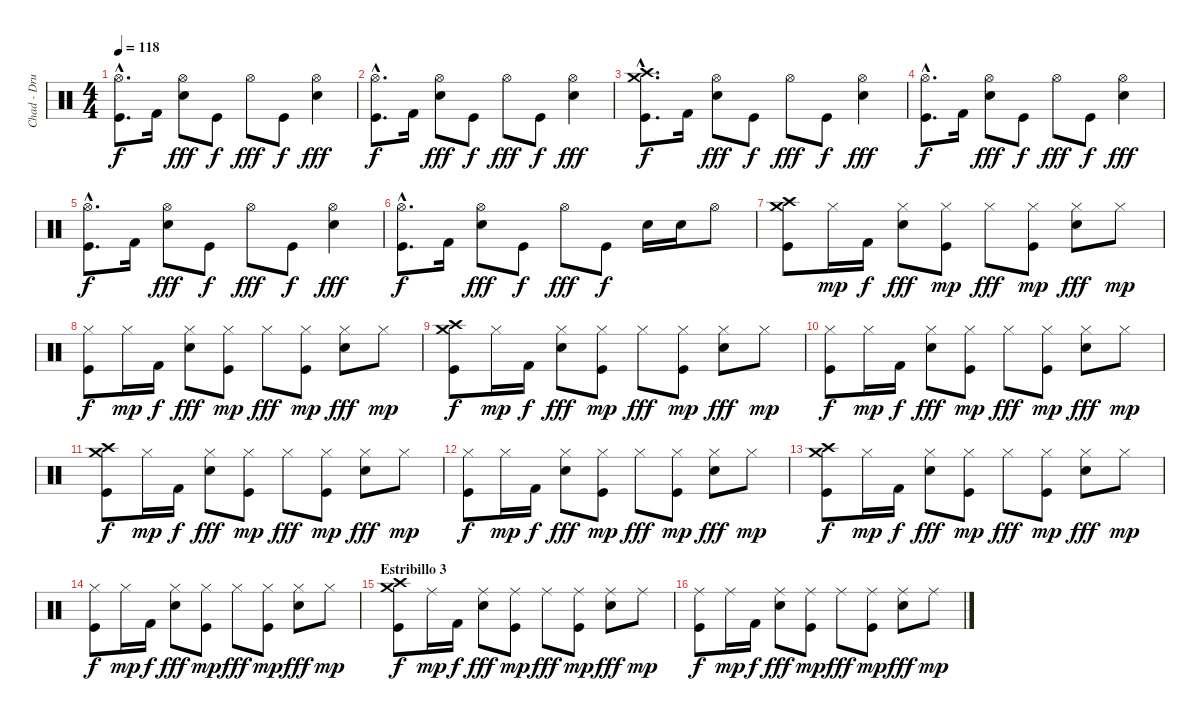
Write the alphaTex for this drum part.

\track ("Chad - Drums" "Chad - Dru") {instrument percussion}
\staff {score}
\articulation defaults
\ts (4 4)
\tempo 118
\clef neutral
\ks c
("Hi-Hat (open)"{hac} "Kick (hit)"{hac}).8{d dy f} "Kick (hit) 2".16 ("Hi-Hat (open)" "Snare (hit) 2").8{dy fff} "Kick (hit)".8{dy f} "Hi-Hat (open)".8{dy fff} "Kick (hit)".8{dy f} ("Hi-Hat (open)" "Snare (hit) 2").4{dy fff} |
("Hi-Hat (open)"{hac} "Kick (hit)"{hac}).8{d dy f} "Kick (hit) 2".16 ("Hi-Hat (open)" "Snare (hit) 2").8{dy fff} "Kick (hit)".8{dy f} "Hi-Hat (open)".8{dy fff} "Kick (hit)".8{dy f} ("Hi-Hat (open)" "Snare (hit) 2").4{dy fff} |
("Crash high (hit)"{hac} "Crash medium (hit)"{hac} "Kick (hit)"{hac}).8{d dy f} "Kick (hit) 2".16 ("Hi-Hat (open)" "Snare (hit) 2").8{dy fff} "Kick (hit)".8{dy f} "Hi-Hat (open)".8{dy fff} "Kick (hit)".8{dy f} ("Hi-Hat (open)" "Snare (hit) 2").4{dy fff} |
("Hi-Hat (open)"{hac} "Kick (hit)"{hac}).8{d dy f} "Kick (hit) 2".16 ("Hi-Hat (open)" "Snare (hit) 2").8{dy fff} "Kick (hit)".8{dy f} "Hi-Hat (open)".8{dy fff} "Kick (hit)".8{dy f} ("Hi-Hat (open)" "Snare (hit) 2").4{dy fff} |
("Hi-Hat (open)"{hac} "Kick (hit)"{hac}).8{d dy f} "Kick (hit) 2".16 ("Hi-Hat (open)" "Snare (hit) 2").8{dy fff} "Kick (hit)".8{dy f} "Hi-Hat (open)".8{dy fff} "Kick (hit)".8{dy f} ("Hi-Hat (open)" "Snare (hit) 2").4{dy fff} |
("Hi-Hat (open)"{hac} "Kick (hit)"{hac}).8{d dy f} "Kick (hit) 2".16 ("Hi-Hat (open)" "Snare (hit) 2").8{dy fff} "Kick (hit)".8{dy f} "Hi-Hat (open)".8{dy fff} "Kick (hit)".8{dy f} "Snare (hit) 2".16 "Snare (hit) 2".16 "Hi-Hat (open)".8 |
("Crash high (hit)" "Crash medium (hit)" "Kick (hit)").8 "Hi-Hat (closed)".16{dy mp} "Kick (hit) 2".16{dy f} ("Hi-Hat (closed)" "Snare (hit) 2").8{dy fff} ("Hi-Hat (closed)" "Kick (hit)").8{dy mp} "Hi-Hat (closed)".8{dy fff} ("Hi-Hat (closed)" "Kick (hit)").8{dy mp} ("Hi-Hat (closed)" "Snare (hit) 2").8{dy fff} "Hi-Hat (closed)".8{dy mp} |
("Hi-Hat (closed)" "Kick (hit)").8{dy f} "Hi-Hat (closed)".16{dy mp} "Kick (hit) 2".16{dy f} ("Hi-Hat (closed)" "Snare (hit) 2").8{dy fff} ("Hi-Hat (closed)" "Kick (hit)").8{dy mp} "Hi-Hat (closed)".8{dy fff} ("Hi-Hat (closed)" "Kick (hit)").8{dy mp} ("Hi-Hat (closed)" "Snare (hit) 2").8{dy fff} "Hi-Hat (closed)".8{dy mp} |
("Crash high (hit)" "Crash medium (hit)" "Kick (hit)").8{dy f} "Hi-Hat (closed)".16{dy mp} "Kick (hit) 2".16{dy f} ("Hi-Hat (closed)" "Snare (hit) 2").8{dy fff} ("Hi-Hat (closed)" "Kick (hit)").8{dy mp} "Hi-Hat (closed)".8{dy fff} ("Hi-Hat (closed)" "Kick (hit)").8{dy mp} ("Hi-Hat (closed)" "Snare (hit) 2").8{dy fff} "Hi-Hat (closed)".8{dy mp} |
("Hi-Hat (closed)" "Kick (hit)").8{dy f} "Hi-Hat (closed)".16{dy mp} "Kick (hit) 2".16{dy f} ("Hi-Hat (closed)" "Snare (hit) 2").8{dy fff} ("Hi-Hat (closed)" "Kick (hit)").8{dy mp} "Hi-Hat (closed)".8{dy fff} ("Hi-Hat (closed)" "Kick (hit)").8{dy mp} ("Hi-Hat (closed)" "Snare (hit) 2").8{dy fff} "Hi-Hat (closed)".8{dy mp} |
("Crash high (hit)" "Crash medium (hit)" "Kick (hit)").8{dy f} "Hi-Hat (closed)".16{dy mp} "Kick (hit) 2".16{dy f} ("Hi-Hat (closed)" "Snare (hit) 2").8{dy fff} ("Hi-Hat (closed)" "Kick (hit)").8{dy mp} "Hi-Hat (closed)".8{dy fff} ("Hi-Hat (closed)" "Kick (hit)").8{dy mp} ("Hi-Hat (closed)" "Snare (hit) 2").8{dy fff} "Hi-Hat (closed)".8{dy mp} |
("Hi-Hat (closed)" "Kick (hit)").8{dy f} "Hi-Hat (closed)".16{dy mp} "Kick (hit) 2".16{dy f} ("Hi-Hat (closed)" "Snare (hit) 2").8{dy fff} ("Hi-Hat (closed)" "Kick (hit)").8{dy mp} "Hi-Hat (closed)".8{dy fff} ("Hi-Hat (closed)" "Kick (hit)").8{dy mp} ("Hi-Hat (closed)" "Snare (hit) 2").8{dy fff} "Hi-Hat (closed)".8{dy mp} |
("Crash high (hit)" "Crash medium (hit)" "Kick (hit)").8{dy f} "Hi-Hat (closed)".16{dy mp} "Kick (hit) 2".16{dy f} ("Hi-Hat (closed)" "Snare (hit) 2").8{dy fff} ("Hi-Hat (closed)" "Kick (hit)").8{dy mp} "Hi-Hat (closed)".8{dy fff} ("Hi-Hat (closed)" "Kick (hit)").8{dy mp} ("Hi-Hat (closed)" "Snare (hit) 2").8{dy fff} "Hi-Hat (closed)".8{dy mp} |
("Hi-Hat (closed)" "Kick (hit)").8{dy f} "Hi-Hat (closed)".16{dy mp} "Kick (hit) 2".16{dy f} ("Hi-Hat (closed)" "Snare (hit) 2").8{dy fff} ("Hi-Hat (closed)" "Kick (hit)").8{dy mp} "Hi-Hat (closed)".8{dy fff} ("Hi-Hat (closed)" "Kick (hit)").8{dy mp} ("Hi-Hat (closed)" "Snare (hit) 2").8{dy fff} "Hi-Hat (closed)".8{dy mp} |
\section ("" "Estribillo 3")
("Crash high (hit)" "Crash medium (hit)" "Kick (hit)").8{dy f} "Ride (middle)".16{dy mp} "Kick (hit) 2".16{dy f} ("Ride (middle)" "Snare (hit) 2").8{dy fff} ("Ride (middle)" "Kick (hit)").8{dy mp} "Ride (middle)".8{dy fff} ("Ride (middle)" "Kick (hit)").8{dy mp} ("Ride (middle)" "Snare (hit) 2").8{dy fff} "Ride (middle)".8{dy mp} |
("Ride (middle)" "Kick (hit)").8{dy f} "Ride (middle)".16{dy mp} "Kick (hit) 2".16{dy f} ("Ride (middle)" "Snare (hit) 2").8{dy fff} ("Ride (middle)" "Kick (hit)").8{dy mp} "Ride (middle)".8{dy fff} ("Ride (middle)" "Kick (hit)").8{dy mp} ("Ride (middle)" "Snare (hit) 2").8{dy fff} "Ride (middle)".8{dy mp}
